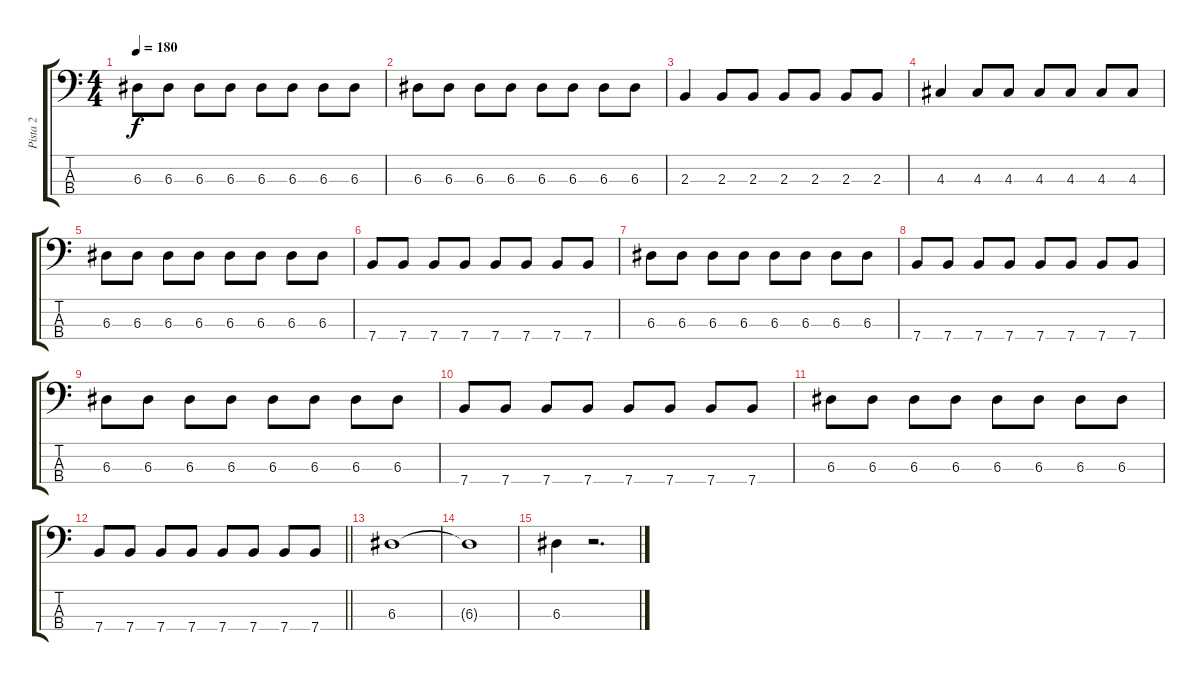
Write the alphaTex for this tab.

\track ("Pista 2" "Pista 2") {instrument electricbasspick}
\staff {score tabs}
\tuning (G2 D2 A1 E1) {hide}
\ts (4 4)
\tempo 180
\clef f4
\ks c
6.3.8{dy f} 6.3.8 6.3.8 6.3.8 6.3.8 6.3.8 6.3.8 6.3.8 |
6.3.8 6.3.8 6.3.8 6.3.8 6.3.8 6.3.8 6.3.8 6.3.8 |
2.3.4 2.3.8 2.3.8 2.3.8 2.3.8 2.3.8 2.3.8 |
4.3.4 4.3.8 4.3.8 4.3.8 4.3.8 4.3.8 4.3.8 |
6.3.8 6.3.8 6.3.8 6.3.8 6.3.8 6.3.8 6.3.8 6.3.8 |
7.4.8 7.4.8 7.4.8 7.4.8 7.4.8 7.4.8 7.4.8 7.4.8 |
6.3.8 6.3.8 6.3.8 6.3.8 6.3.8 6.3.8 6.3.8 6.3.8 |
7.4.8 7.4.8 7.4.8 7.4.8 7.4.8 7.4.8 7.4.8 7.4.8 |
6.3.8 6.3.8 6.3.8 6.3.8 6.3.8 6.3.8 6.3.8 6.3.8 |
7.4.8 7.4.8 7.4.8 7.4.8 7.4.8 7.4.8 7.4.8 7.4.8 |
6.3.8 6.3.8 6.3.8 6.3.8 6.3.8 6.3.8 6.3.8 6.3.8 |
\barLineRight lightlight
7.4.8 7.4.8 7.4.8 7.4.8 7.4.8 7.4.8 7.4.8 7.4.8 |
6.3.1 |
6.3{t}.1 |
6.3.4 r.2{d}
